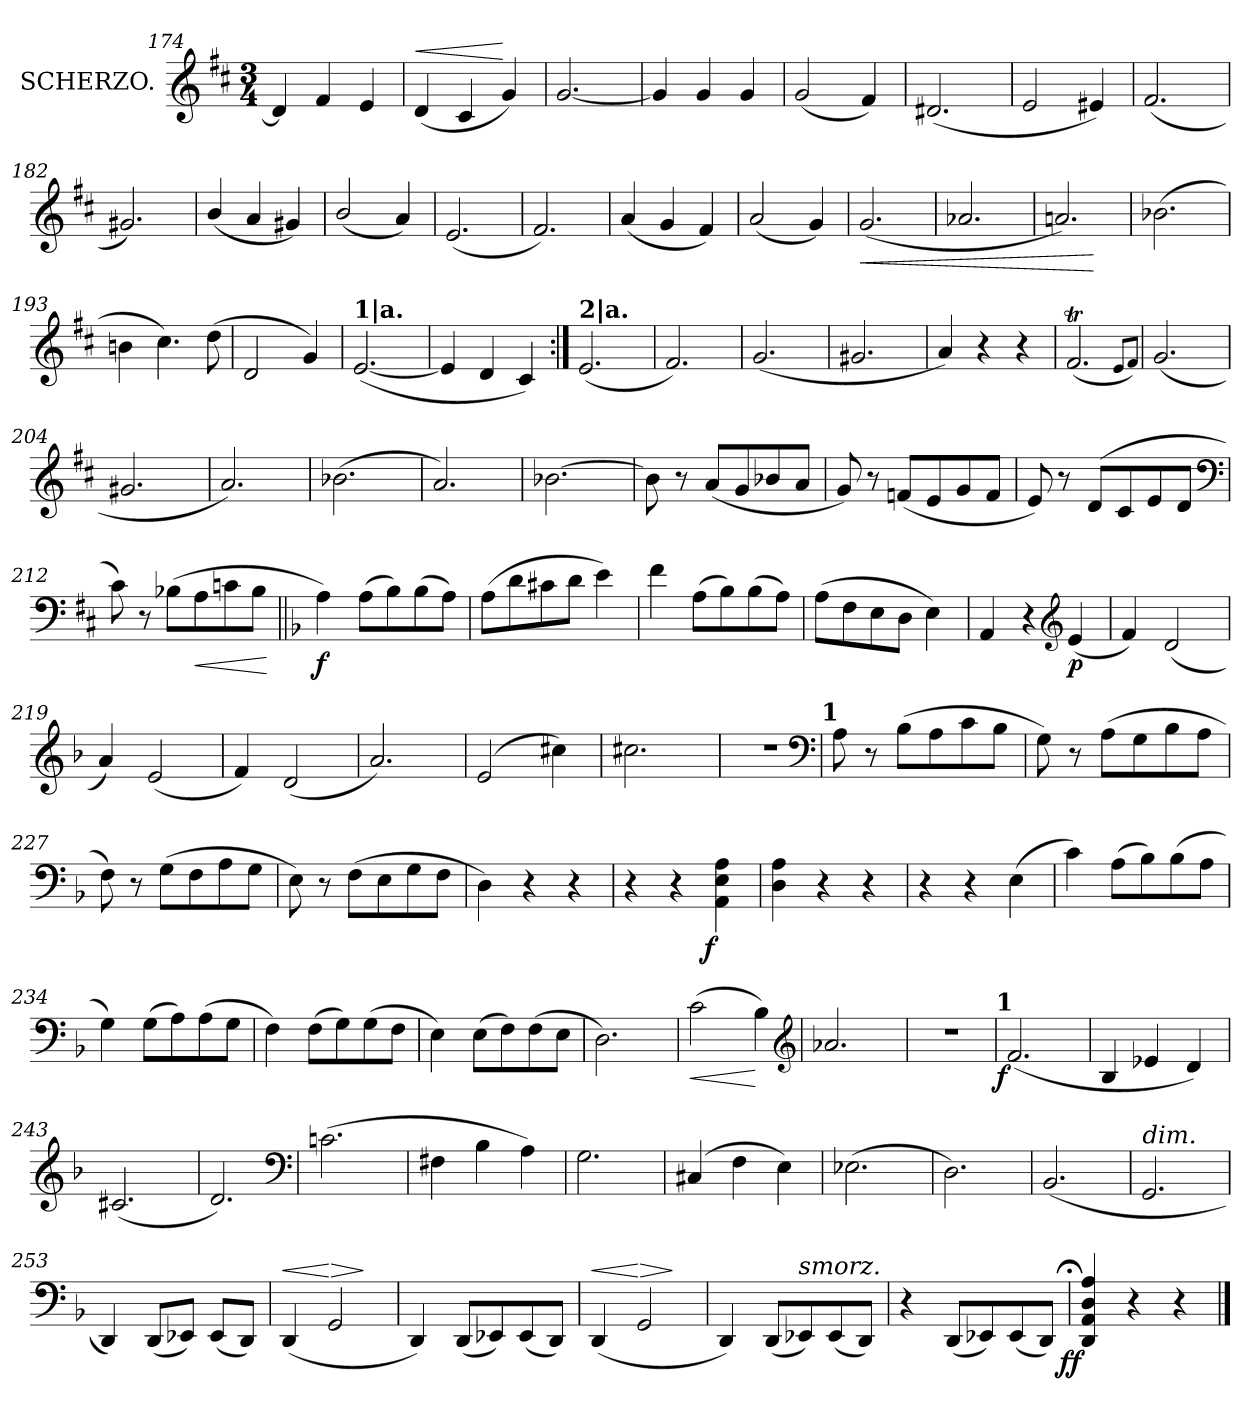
**kern	**dynam
*part1	*part1
*staff1	*staff1
*I"SCHERZO.	*
*clefG2	*
*k[f#c#]	*
*M3/4	*
=174	=174
4d]	.
4f#	.
4e	.
=175	=175
!	!LO:HP:a
(<4d	<
4c#	.
4g)	[
=176	=176
[2.g	.
=177	=177
4g]	.
4g	.
4g	.
=178	=178
(<2g	.
4f#)	.
=179	=179
(<2.d#X	.
=180	=180
2e	.
4e#X)	.
=181	=181
(<2.f#	.
=182	=182
2.g#X)	.
=183	=183
(<4b/	.
4a	.
4g#X)	.
=184	=184
(<2b/	.
4a)	.
=185	=185
(<2.e	.
=186	=186
2.f#)	.
=187	=187
(<4a	.
4g	.
4f#)	.
=188	=188
(<2a	.
4g)	.
=189	=189
!	!LO:HP:b
(<2.g	<
=190	=190
2.a-X	.
=191	=191
2.an)	.
.	[
=192	=192
(>2.b-X	.
=193	=193
4bn	.
4.cc#)	.
(>8dd	.
=194	=194
2d	.
4g)	.
=195	=195
!LO:TX:a:B:t=1|a.	!
(<[2.e	.
=196	=196
4e]	.
4d	.
4c#)	.
=197:|!	=197:|!
!LO:TX:a:B:t=2|a.	!
(<2.e	.
=198	=198
2.f#)	.
=199	=199
(<2.g	.
=200	=200
2.g#X	.
=201	=201
4a)	.
4r	.
4r	.
=202	=202
(<2.f#t	.
8qqe/L	.
8qqf#/J)	.
=203	=203
(<2.g	.
=204	=204
2.g#X	.
=205	=205
2.a)	.
=206	=206
(<2.b-X\	.
=207	=207
2.a)	.
=208	=208
[2.b-X	.
=209	=209
8b-]	.
8r	.
(<8a/L	.
8g	.
8b-X	.
8aJ	.
=210	=210
8g)	.
8r	.
(<8fnL	.
8e	.
8g	.
8fJ	.
=211	=211
8e)	.
8r	.
(>8dL	.
8c#	.
8e	.
8dJ	.
*clefF4	*
=212	=212
8c#)	.
8r	.
(>8B-X\L	.
!	!LO:HP:b
8A	<
8cn	.
8B-J	.
.	[
=213||	=213||
*k[b-]	*
4A)	f
(>8A\L	.
8B-)	.
(>8B-\	.
8AJ)	.
=214	=214
(>8A\L	.
8d	.
8c#X	.
8dJ	.
4e)	.
=215	=215
4f	.
(>8A\L	.
8B-)	.
(>8B-\	.
8AJ)	.
=216	=216
(>8A\L	.
8F	.
8E	.
8DJ	.
4E)	.
=217	=217
4AA	.
4r	.
*clefG2	*
(<4e	p
=218	=218
4f)	.
(<2d	.
=219	=219
4a)	.
(<2e	.
=220	=220
4f)	.
(<2d	.
=221	=221
2.a)	.
=222	=222
(>2e	.
4cc#X)	.
=223	=223
2.cc#X	.
=224	=224
2.r	.
*clefF4	*
!LO:TX:a:B:t=1	!
=225	=225
8A	.
8r	.
(>8B-\L	.
8A	.
8c	.
8B-J	.
=226	=226
8G)	.
8r	.
(>8A\L	.
8G	.
8B-	.
8AJ	.
=227	=227
8F)	.
8r	.
(>8G\L	.
8F	.
8A	.
8GJ	.
=228	=228
8E)	.
8r	.
(>8F\L	.
8E	.
8G	.
8FJ	.
=229	=229
4D)	.
4r	.
4r	.
=230	=230
4r	.
4r	.
!	!LO:DY:rj
4AA 4E 4A	f
=231	=231
4D 4A	.
4r	.
4r	.
=232	=232
4r	.
4r	.
(>4E	.
=233	=233
4c)	.
(>8A\L	.
8B-)	.
(>8B-	.
8AJ	.
=234	=234
4G)	.
(>8G\L	.
8A)	.
(>8A	.
8GJ	.
=235	=235
4F)	.
(>8F\L	.
8G)	.
(>8G	.
8FJ	.
=236	=236
4E)	.
(>8E\L	.
8F)	.
(>8F	.
8EJ	.
=237	=237
2.D)	.
=238	=238
!	!LO:HP:b
(>2c	<
4B-)	[
*clefG2	*
=239	=239
2.a-X	.
=240	=240
2.rdd	.
!LO:TX:a:B:t=1	!
=241	=241
!	!LO:DY:rj
(<2.f	f
=242	=242
4B-	.
4e-X	.
4d)	.
=243	=243
(<2.c#X	.
=244	=244
2.d)	.
*clefF4	*
=245	=245
(>2.cn	.
=246	=246
4F#X	.
4B-	.
4A)	.
=247	=247
2.G	.
=248	=248
(>4C#X	.
4F	.
4E)	.
=249	=249
(>2.E-X	.
=250	=250
2.D)	.
=251	=251
(<2.BB-	.
=252	=252
!LO:TX:a:i:t=dim.	!
2.GG	.
=253	=253
4DD)	.
(<8DDL	.
8EE-XJ)	.
(<8EE-L	.
8DDJ)	.
=254	=254
!	!LO:HP:a
(<4DD	<
!	!LO:HP:n=1:a
2GG	[ >
.	]
=255	=255
4DD)	.
(<8DDL	.
8EE-X)	.
(<8EE-	.
8DDJ)	.
=256	=256
!	!LO:HP:a
(<4DD	<
!	!LO:HP:n=1:a
2GG	[ >
.	]
=257	=257
4DD)	.
(<8DDL	.
!LO:TX:a:i:t=smorz.	!
8EE-X)	.
(<8EE-	.
8DDJ)	.
=258	=258
4r	.
(<8DDL	.
8EE-X)	.
(<8EE-	.
8DDJ)	.
=259;	=259;
!	!LO:DY:rj
4DD/ 4AA/ 4D/ 4A/	ff
4r	.
4r	.
==	==
*-	*-
